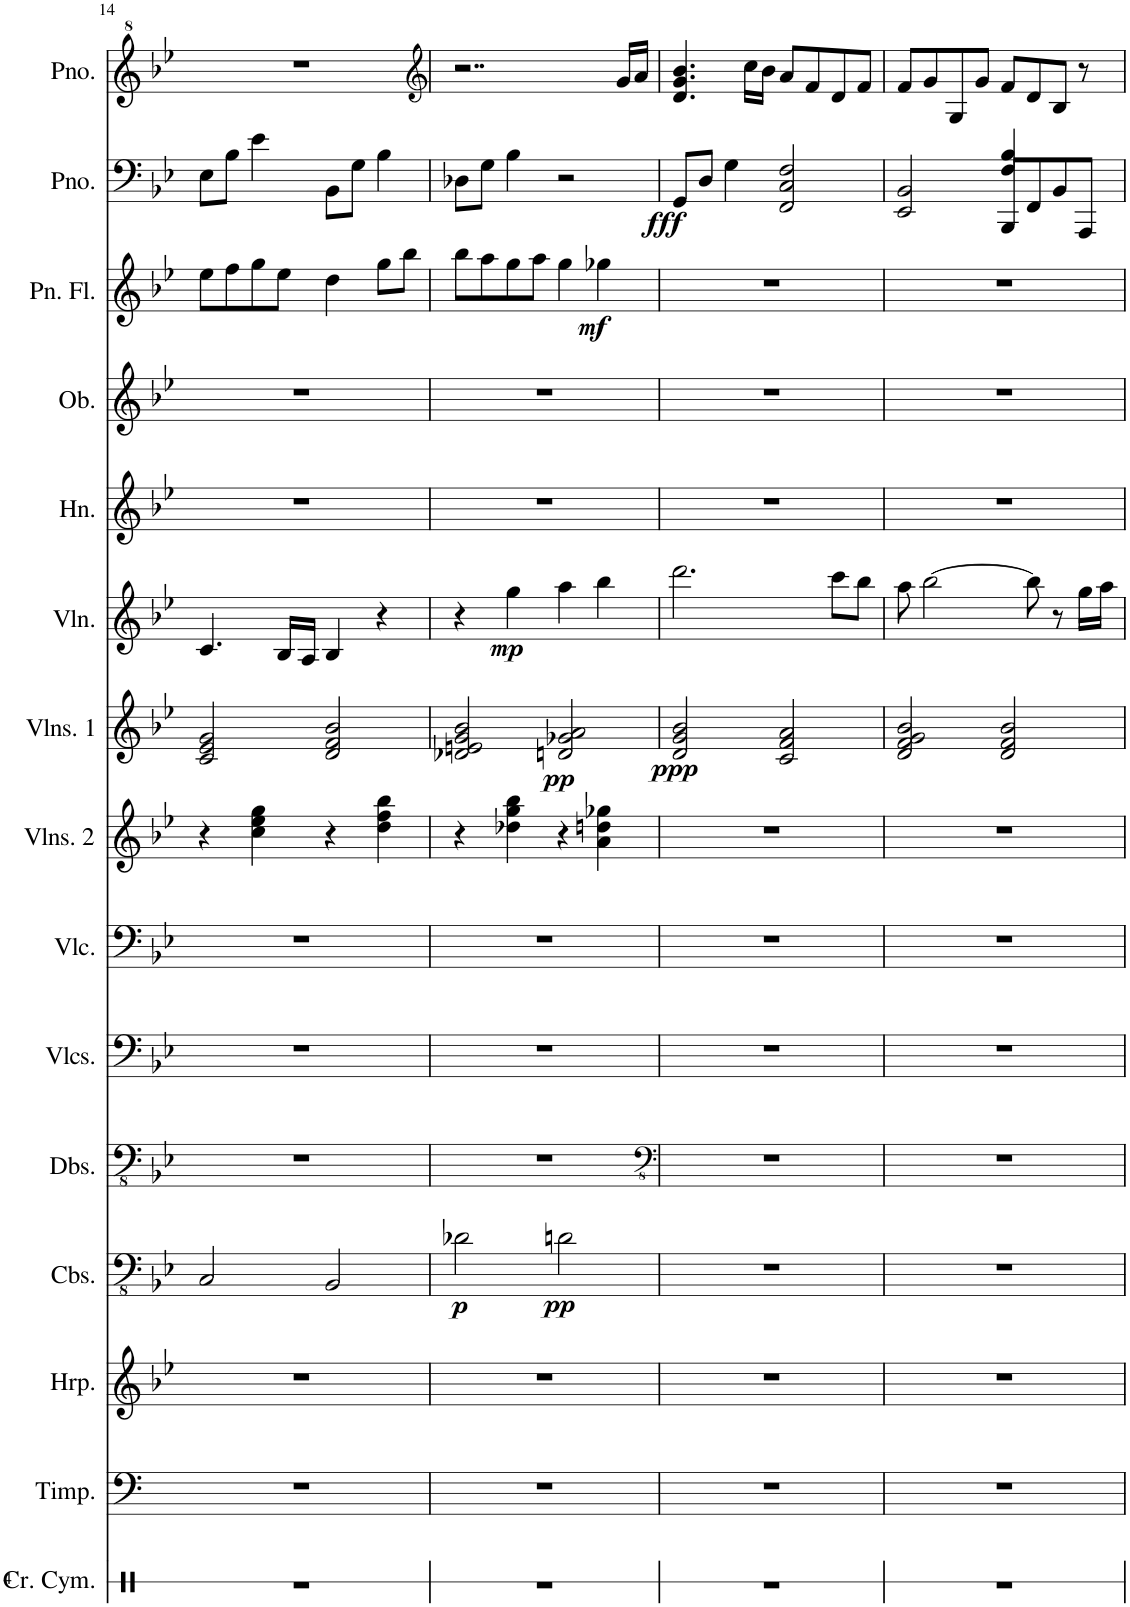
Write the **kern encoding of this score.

**kern	**kern	**kern	**kern	**dynam	**kern	**kern	**kern	**kern	**kern	**dynam	**kern	**dynam	**kern	**kern	**kern	**dynam	**kern	**dynam	**kern
*part15	*part14	*part13	*part12	*part12	*part11	*part10	*part9	*part8	*part7	*part7	*part6	*part6	*part5	*part4	*part3	*part3	*part2	*part2	*part1
*staff15	*staff14	*staff13	*staff12	*staff12	*staff11	*staff10	*staff9	*staff8	*staff7	*staff7	*staff6	*staff6	*staff5	*staff4	*staff3	*staff3	*staff2	*staff2	*staff1
*I"Crash Cymbal	*I"Timpani	*I"Harp	*I"Contrabasses	*	*I"Double Basses	*I"Violoncellos	*I"Violoncello	*I"Violins 2	*I"Violins 1	*	*I"Violin	*	*I"Horn	*I"Oboe	*I"Pan Flute	*	*I"Piano	*	*I"Piano
*I'Cr. Cym.	*I'Timp.	*I'Hrp.	*I'Cbs.	*	*I'Dbs.	*I'Vlcs.	*I'Vlc.	*I'Vlns. 2	*I'Vlns. 1	*	*I'Vln.	*	*I'Hn.	*I'Ob.	*I'Pn. Fl.	*	*I'Pno.	*	*I'Pno.
!!LO:PB:g=z
*clefX	*clefF4	*clefG2	*clefFv4	*	*clefFv4	*clefF4	*clefF4	*clefG2	*clefG2	*	*clefG2	*	*clefG2	*clefG2	*clefG2	*	*clefF4	*	*clefG^2
*	*	*	*	*	*	*	*	*	*	*	*	*	*Trd4c7	*	*	*	*	*	*
*k[]	*k[]	*k[b-e-]	*k[b-e-]	*	*k[b-e-]	*k[b-e-]	*k[b-e-]	*k[b-e-]	*k[b-e-]	*	*k[b-e-]	*	*k[b-e-]	*k[b-e-]	*k[b-e-]	*	*k[b-e-]	*	*k[b-e-]
*M4/4	*M4/4	*M4/4	*M4/4	*	*M4/4	*M4/4	*M4/4	*M4/4	*M4/4	*	*M4/4	*	*M4/4	*M4/4	*M4/4	*	*M4/4	*	*M4/4
=14	=14	=14	=14	=14	=14	=14	=14	=14	=14	=14	=14	=14	=14	=14	=14	=14	=14	=14	=14
1r	1r	1r	2CC/	.	1r	1r	1r	4r	2c/ 2e-/ 2g/	.	4.c/	.	1r	1r	8ee-\L	.	8E-\L	.	1r
.	.	.	.	.	.	.	.	.	.	.	.	.	.	.	8ff\	.	8B-\J	.	.
.	.	.	.	.	.	.	.	4cc\ 4ee-\ 4gg\	.	.	.	.	.	.	8gg\	.	4e-\	.	.
.	.	.	.	.	.	.	.	.	.	.	16B-/LL	.	.	.	8ee-\J	.	.	.	.
.	.	.	.	.	.	.	.	.	.	.	16A/JJ	.	.	.	.	.	.	.	.
.	.	.	2BBB-/	.	.	.	.	4r	2d/ 2f/ 2b-/	.	4B-/	.	.	.	4dd\	.	8BB-\L	.	.
.	.	.	.	.	.	.	.	.	.	.	.	.	.	.	.	.	8G\J	.	.
.	.	.	.	.	.	.	.	4dd\ 4ff\ 4bb-\	.	.	4r	.	.	.	8gg\L	.	4B-\	.	.
.	.	.	.	.	.	.	.	.	.	.	.	.	.	.	8bb-\J	.	.	.	.
=15	=15	=15	=15	=15	=15	=15	=15	=15	=15	=15	=15	=15	=15	=15	=15	=15	=15	=15	=15
*	*	*	*	*	*	*	*	*	*	*	*	*	*	*	*	*	*	*	*clefG2
!	!	!	!	!LO:DY:b	!	!	!	!	!	!	!	!	!	!	!	!	!	!	!
1r	1r	1r	2D-X\	p	1r	1r	1r	4r	2d-X/ 2en/ 2g/ 2b-/	.	4r	.	1r	1r	8bb-\L	.	8D-X\L	.	2..r
.	.	.	.	.	.	.	.	.	.	.	.	.	.	.	8aa\	.	8G\J	.	.
!	!	!	!	!	!	!	!	!	!	!	!	!LO:DY:b	!	!	!	!	!	!	!
.	.	.	.	.	.	.	.	4dd-X\ 4gg\ 4bb-\	.	.	4gg\	mp	.	.	8gg\	.	4B-\	.	.
.	.	.	.	.	.	.	.	.	.	.	.	.	.	.	8aa\J	.	.	.	.
!	!	!	!	!LO:DY:b	!	!	!	!	!	!LO:DY:b	!	!	!	!	!	!	!	!	!
.	.	.	2Dn\	pp	.	.	.	4r	2dn/ 2g-X/ 2a/	pp	4aa\	.	.	.	4gg\	.	2r	.	.
!	!	!	!	!	!	!	!	!	!	!	!	!	!	!	!	!LO:DY:b	!	!	!
.	.	.	.	.	.	.	.	4a\ 4ddn\ 4gg-X\	.	.	4bb-\	.	.	.	4gg-X\	mf	.	.	.
.	.	.	.	.	.	.	.	.	.	.	.	.	.	.	.	.	.	.	16g/LL
.	.	.	.	.	.	.	.	.	.	.	.	.	.	.	.	.	.	.	16a/JJ
=16	=16	=16	=16	=16	=16	=16	=16	=16	=16	=16	=16	=16	=16	=16	=16	=16	=16	=16	=16
*	*	*	*	*	*clefFv4	*	*	*	*	*	*	*	*	*	*	*	*	*	*
!	!	!	!	!	!	!	!	!	!	!LO:DY:b	!	!	!	!	!	!	!	!LO:DY:b	!
1r	1r	1r	1r	.	1r	1r	1r	1r	2d/ 2g/ 2b-/	ppp	2.ddd\	.	1r	1r	1r	.	8GG/L	fff	4.d/ 4.g/ 4.b-/
.	.	.	.	.	.	.	.	.	.	.	.	.	.	.	.	.	8D/J	.	.
.	.	.	.	.	.	.	.	.	.	.	.	.	.	.	.	.	4G\	.	.
.	.	.	.	.	.	.	.	.	.	.	.	.	.	.	.	.	.	.	16cc\LL
.	.	.	.	.	.	.	.	.	.	.	.	.	.	.	.	.	.	.	16b-\JJ
.	.	.	.	.	.	.	.	.	2c/ 2f/ 2a/	.	.	.	.	.	.	.	2FF/ 2C/ 2F/	.	8a/L
.	.	.	.	.	.	.	.	.	.	.	.	.	.	.	.	.	.	.	8f/
.	.	.	.	.	.	.	.	.	.	.	8ccc\L	.	.	.	.	.	.	.	8d/
.	.	.	.	.	.	.	.	.	.	.	8bb-\J	.	.	.	.	.	.	.	8f/J
=17	=17	=17	=17	=17	=17	=17	=17	=17	=17	=17	=17	=17	=17	=17	=17	=17	=17	=17	=17
*	*	*	*	*	*	*	*	*	*	*	*	*	*	*	*	*	*^	*	*
1r	1r	1r	1r	.	1r	1r	1r	1r	2d/ 2f/ 2g/ 2b-/	.	8aa\	.	1r	1r	1r	.	2EE-/ 2BB-/	2ryy	.	8f/L
.	.	.	.	.	.	.	.	.	.	.	[2bb-\	.	.	.	.	.	.	.	.	8g/
.	.	.	.	.	.	.	.	.	.	.	.	.	.	.	.	.	.	.	.	8G/
.	.	.	.	.	.	.	.	.	.	.	.	.	.	.	.	.	.	.	.	8g/J
.	.	.	.	.	.	.	.	.	2d/ 2f/ 2b-/	.	.	.	.	.	.	.	8BBB-/L	4F/ 4B-/	.	8f/L
.	.	.	.	.	.	.	.	.	.	.	8bb-\]	.	.	.	.	.	8FF/	.	.	8d/
.	.	.	.	.	.	.	.	.	.	.	8r	.	.	.	.	.	8BB-/	4ryy	.	8B-/J
.	.	.	.	.	.	.	.	.	.	.	16gg\LL	.	.	.	.	.	8AAA/J	.	.	8r
.	.	.	.	.	.	.	.	.	.	.	16aa\JJ	.	.	.	.	.	.	.	.	.
*	*	*	*	*	*	*	*	*	*	*	*	*	*	*	*	*	*v	*v	*	*
=	=	=	=	=	=	=	=	=	=	=	=	=	=	=	=	=	=	=	=
*-	*-	*-	*-	*-	*-	*-	*-	*-	*-	*-	*-	*-	*-	*-	*-	*-	*-	*-	*-
